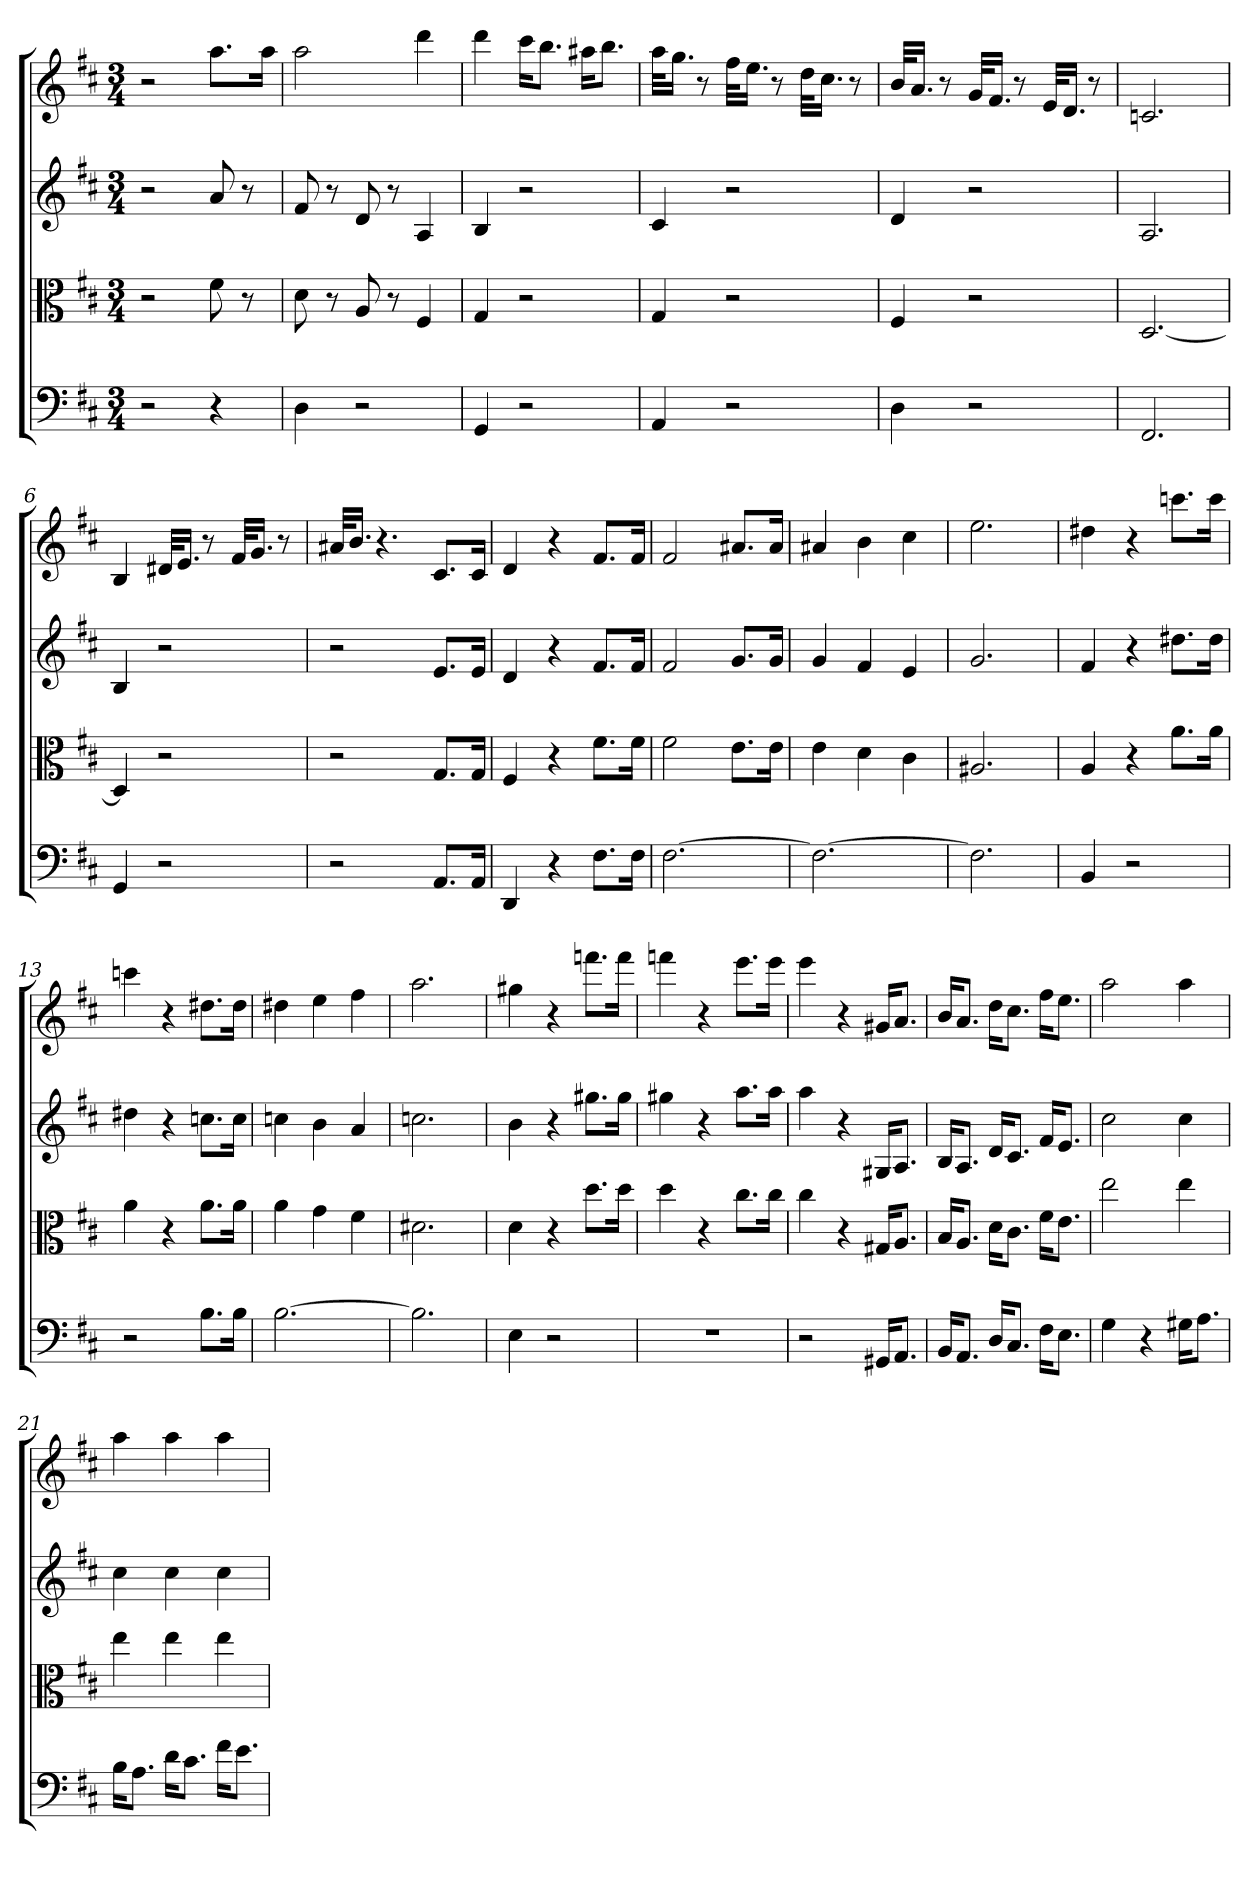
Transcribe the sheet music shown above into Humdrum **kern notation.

**kern	**kern	**kern	**kern
*part4	*part3	*part2	*part1
*staff4	*staff3	*staff2	*staff1
*clefF4	*clefC3	*	*
*k[f#c#]	*k[f#c#]	*k[f#c#]	*k[f#c#]
*D:	*D:	*D:	*D:
*M3/4	*M3/4	*M3/4	*M3/4
=	=	=	=
2r	2r	2r	2r
4r	8f#	8a	8.aaL
.	8r	8r	.
.	.	.	16aaJk
=1	=1	=1	=1
4D	8d	8f#	2aa
.	8r	8r	.
2r	8A	8d	.
.	8r	8r	.
.	4F#	4A	4ddd
=2	=2	=2	=2
4GG	4G	4B	4ddd
2r	2r	2r	16ccc#KL
.	.	.	8.bbJ
.	.	.	16aa#XKL
.	.	.	8.bbJ
=3	=3	=3	=3
4AA	4G	4c#	32aaKLL
.	.	.	16.ggJJ
.	.	.	8r
2r	2r	2r	32ff#KLL
.	.	.	16.eeJJ
.	.	.	8r
.	.	.	32ddKLL
.	.	.	16.cc#JJ
.	.	.	8r
=4	=4	=4	=4
4D	4F#	4d	32bKLL
.	.	.	16.aJJ
.	.	.	8r
2r	2r	2r	32gKLL
.	.	.	16.f#JJ
.	.	.	8r
.	.	.	32eKLL
.	.	.	16.dJJ
.	.	.	8r
=5	=5	=5	=5
2.FF#	[2.D	2.A	2.cn
=6	=6	=6	=6
4GG	4D]	4B	4B
2r	2r	2r	32d#XKLL
.	.	.	16.eJJ
.	.	.	8r
.	.	.	32f#KLL
.	.	.	16.gJJ
.	.	.	8r
=7	=7	=7	=7
2r	2r	2r	32a#XKLL
.	.	.	16.bJJ
.	.	.	4.r
8.AA/L	8.G/L	8.eL	8.c#L
16AA/Jk	16G/Jk	16eJk	16c#Jk
=8	=8	=8	=8
4DD	4F#	4d	4d
4r	4r	4r	4r
8.F#\L	8.f#\L	8.f#L	8.f#L
16F#\Jk	16f#\Jk	16f#Jk	16f#Jk
=9	=9	=9	=9
[2.F#	2f#	2f#	2f#
.	8.e\L	8.gL	8.a#XL
.	16e\Jk	16gJk	16a#Jk
=10	=10	=10	=10
2.F#_	4e	4g	4a#X
.	4d	4f#	4b
.	4c#	4e	4cc#
=11	=11	=11	=11
2.F#]	2.A#X	2.g	2.ee
=12	=12	=12	=12
4BB	4A	4f#	4dd#X
2r	4r	4r	4r
.	8.a\L	8.dd#XL	8.cccnL
.	16a\Jk	16dd#Jk	16cccJk
=13	=13	=13	=13
2r	4a	4dd#X	4cccn
.	4r	4r	4r
8.B\L	8.a\L	8.ccnL	8.dd#XL
16B\Jk	16a\Jk	16ccJk	16dd#Jk
=14	=14	=14	=14
[2.B	4a	4ccn	4dd#X
.	4g	4b	4ee
.	4f#	4a	4ff#
=15	=15	=15	=15
2.B]	2.d#X	2.ccn	2.aa
=16	=16	=16	=16
4E	4d	4b	4gg#X
2r	4r	4r	4r
.	8.dd\L	8.gg#XL	8.fffnL
.	16dd\Jk	16gg#Jk	16fffJk
=17	=17	=17	=17
2.r	4dd	4gg#X	4fffn
.	4r	4r	4r
.	8.cc#\L	8.aaL	8.eeeL
.	16cc#\Jk	16aaJk	16eeeJk
=18	=18	=18	=18
2r	4cc#	4aa	4eee
.	4r	4r	4r
16GG#X/KL	16G#X/KL	16G#XKL	16g#XKL
8.AA/J	8.A/J	8.AJ	8.aJ
=19	=19	=19	=19
16BB/KL	16B/KL	16BKL	16bKL
8.AA/J	8.A/J	8.AJ	8.aJ
16D/KL	16d\KL	16dKL	16ddKL
8.C#/J	8.c#\J	8.c#J	8.cc#J
16F#\KL	16f#\KL	16f#KL	16ff#KL
8.E\J	8.e\J	8.eJ	8.eeJ
=20	=20	=20	=20
4G	2ee	2cc#	2aa
4r	.	.	.
16G#X\KL	4ee	4cc#	4aa
8.A\J	.	.	.
=21	=21	=21	=21
16B\KL	4ee	4cc#	4aa
8.A\J	.	.	.
16d\KL	4ee	4cc#	4aa
8.c#\J	.	.	.
16f#\KL	4ee	4cc#	4aa
8.e\J	.	.	.
=	=	=	=
*-	*-	*-	*-
